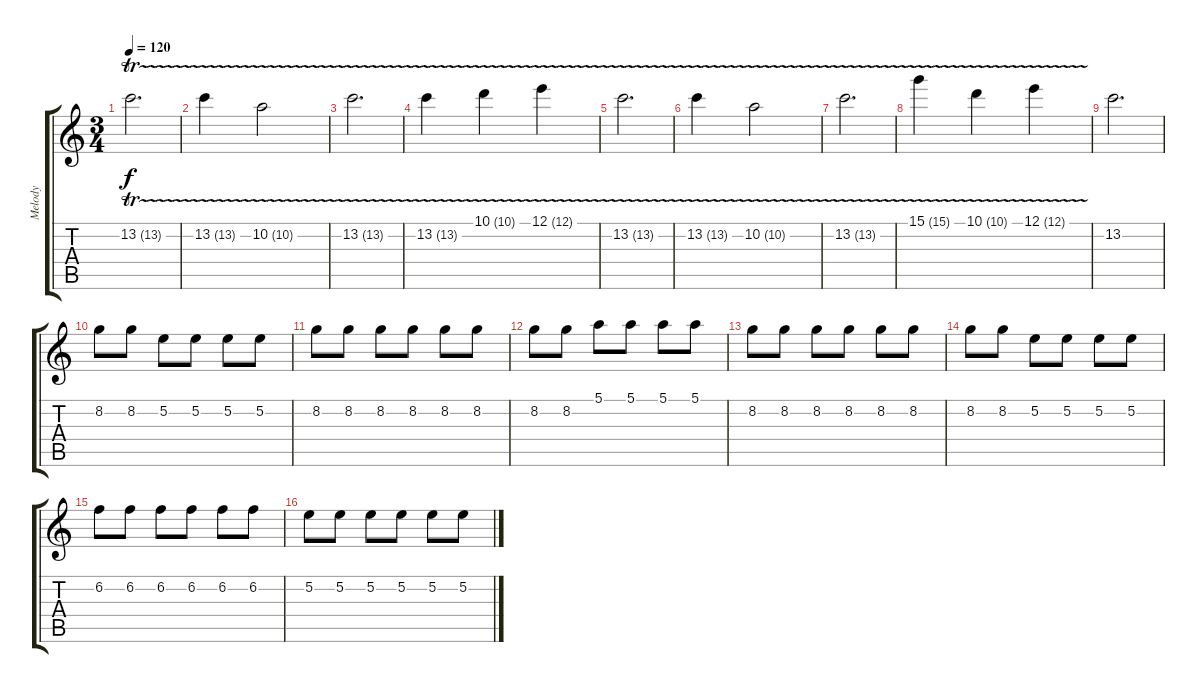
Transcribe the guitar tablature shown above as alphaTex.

\track ("Melody" "Melody") {instrument electricguitarjazz}
\staff {score tabs}
\tuning (E4 B3 G3 D3 A2 E2) {hide}
\ts (3 4)
\tempo 120
\clef g2
\ks c
13.2{tr (13 16)}.2{d dy f} |
13.2{tr (13 16)}.4 10.2{tr (10 16)}.2 |
13.2{tr (13 16)}.2{d} |
13.2{tr (13 16)}.4 10.1{tr (10 16)}.4 12.1{tr (12 16)}.4 |
13.2{tr (13 16)}.2{d} |
13.2{tr (13 16)}.4 10.2{tr (10 16)}.2 |
13.2{tr (13 16)}.2{d} |
15.1{tr (15 16)}.4 10.1{tr (10 16)}.4 12.1{tr (12 16)}.4 |
13.2.2{d} |
8.2.8 8.2.8 5.2.8 5.2.8 5.2.8 5.2.8 |
8.2.8 8.2.8 8.2.8 8.2.8 8.2.8 8.2.8 |
8.2.8 8.2.8 5.1.8 5.1.8 5.1.8 5.1.8 |
8.2.8 8.2.8 8.2.8 8.2.8 8.2.8 8.2.8 |
8.2.8 8.2.8 5.2.8 5.2.8 5.2.8 5.2.8 |
6.2.8 6.2.8 6.2.8 6.2.8 6.2.8 6.2.8 |
5.2.8 5.2.8 5.2.8 5.2.8 5.2.8 5.2.8
